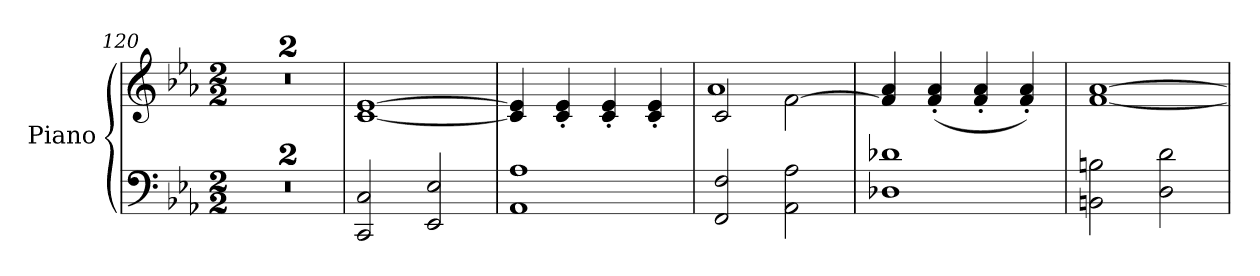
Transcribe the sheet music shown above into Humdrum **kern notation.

**kern	**kern
*part1	*part1
*staff2	*staff1
*I"Piano	*
*I'Pno	*
*clefF4	*clefG2
*k[b-e-a-]	*k[b-e-a-]
*M2/2	*M2/2
=120	=120
1r	1r
=121	=121
1r	1r
!!LO:LB:g=z
=122	=122
2CC/ 2C/	[1c [1e-
2EE-/ 2E-/	.
=123	=123
1AA- 1A-	4c/] 4e-/]
.	4c/' 4e-/'
.	4c/' 4e-/'
.	4c/' 4e-/'
=124	=124
*	*^
2FF/ 2F/	2c/	1a-
2AA-\ 2A-\	[2f\	.
*	*v	*v
=125	=125
1D-X 1d-X	4f/] 4a-/
.	(<4f/' 4a-/'
.	4f/' 4a-/'
.	4f/' 4a-/')
=126	=126
*	*MM120
2BBn\ 2Bn\	[1f [1a-
2D\ 2d\	.
=	=
*-	*-
